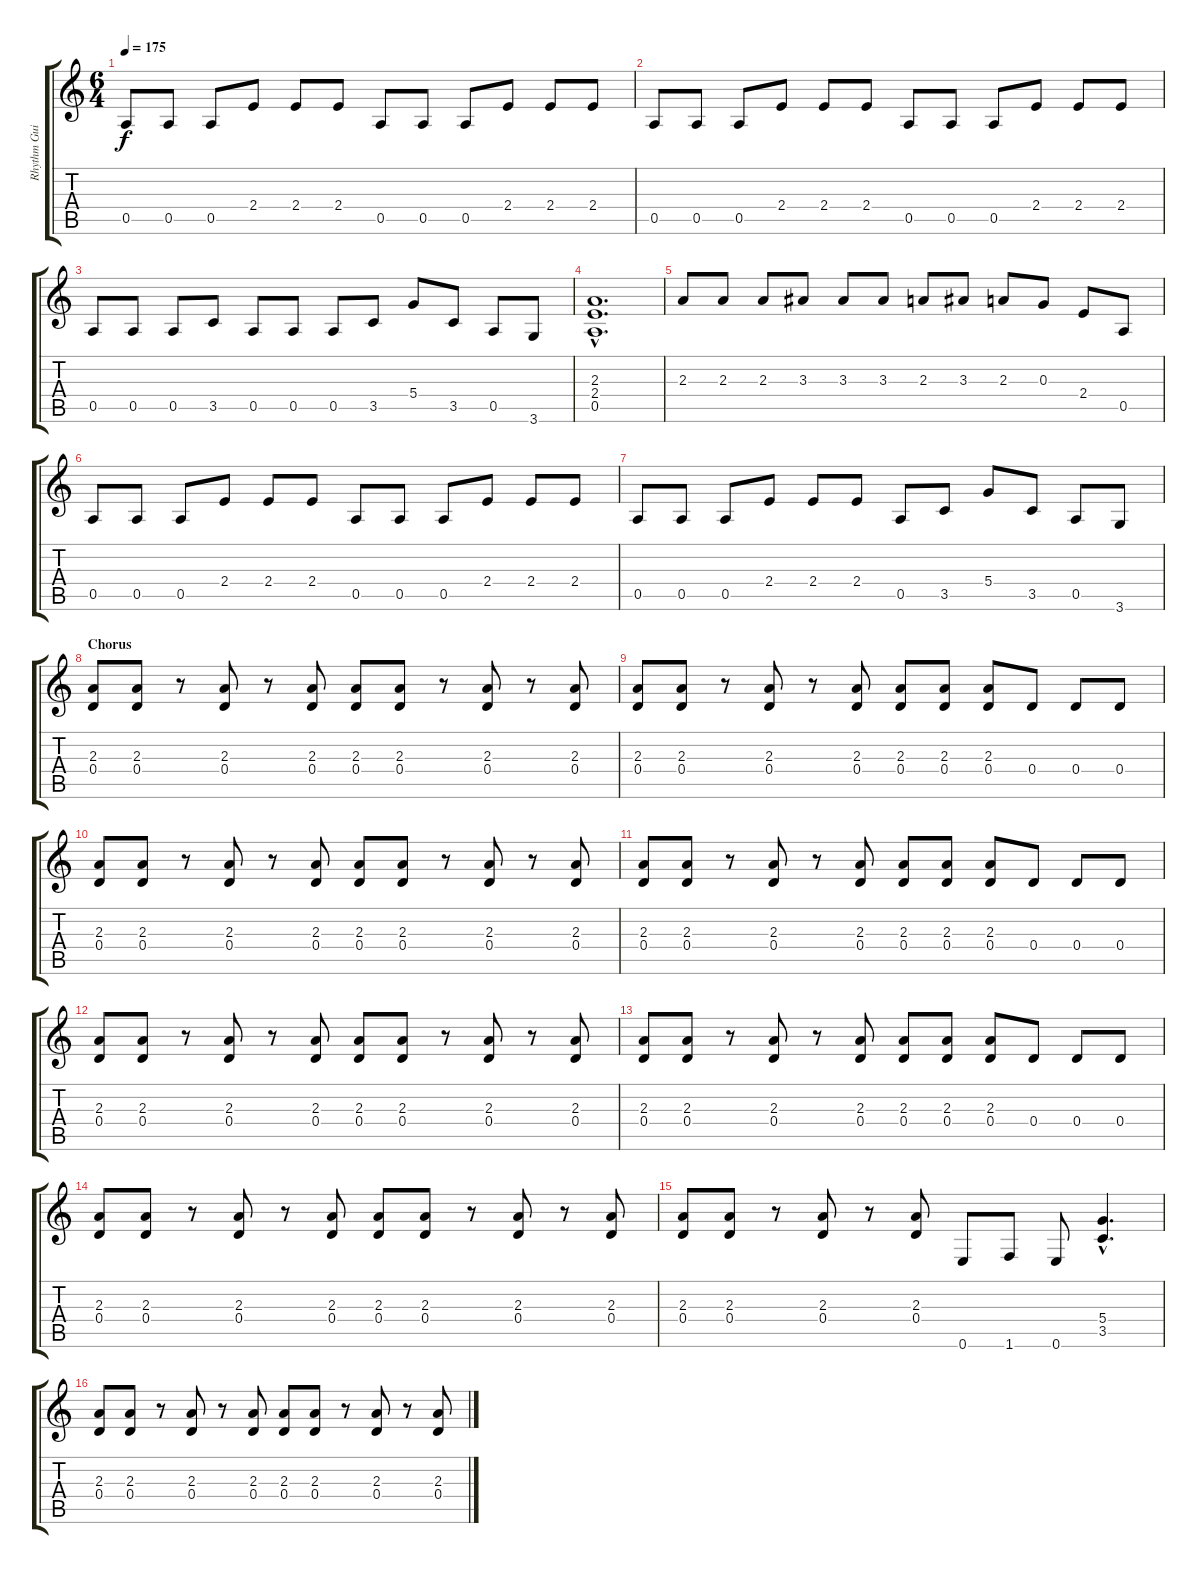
\track ("Rhythm Guitar" "Rhythm Gui") {instrument distortionguitar}
\staff {score tabs}
\tuning (E4 B3 G3 D3 A2 E2) {hide}
\ts (6 4)
\tempo 175
\clef g2
\ks c
0.5.8{dy f} 0.5.8 0.5.8 2.4.8 2.4.8 2.4.8 0.5.8 0.5.8 0.5.8 2.4.8 2.4.8 2.4.8 |
0.5.8 0.5.8 0.5.8 2.4.8 2.4.8 2.4.8 0.5.8 0.5.8 0.5.8 2.4.8 2.4.8 2.4.8 |
0.5.8 0.5.8 0.5.8 3.5.8 0.5.8 0.5.8 0.5.8 3.5.8 5.4.8 3.5.8 0.5.8 3.6.8 |
(2.3{hac} 2.4{hac} 0.5{hac}).1{d} |
2.3.8 2.3.8 2.3.8 3.3.8 3.3.8 3.3.8 2.3.8 3.3.8 2.3.8 0.3.8 2.4.8 0.5.8 |
0.5.8 0.5.8 0.5.8 2.4.8 2.4.8 2.4.8 0.5.8 0.5.8 0.5.8 2.4.8 2.4.8 2.4.8 |
0.5.8 0.5.8 0.5.8 2.4.8 2.4.8 2.4.8 0.5.8 3.5.8 5.4.8 3.5.8 0.5.8 3.6.8 |
\section ("" "Chorus")
(2.3 0.4).8 (2.3 0.4).8 r.8 (2.3 0.4).8 r.8 (2.3 0.4).8 (2.3 0.4).8 (2.3 0.4).8 r.8 (2.3 0.4).8 r.8 (2.3 0.4).8 |
(2.3 0.4).8 (2.3 0.4).8 r.8 (2.3 0.4).8 r.8 (2.3 0.4).8 (2.3 0.4).8 (2.3 0.4).8 (2.3 0.4).8 0.4.8 0.4.8 0.4.8 |
(2.3 0.4).8 (2.3 0.4).8 r.8 (2.3 0.4).8 r.8 (2.3 0.4).8 (2.3 0.4).8 (2.3 0.4).8 r.8 (2.3 0.4).8 r.8 (2.3 0.4).8 |
(2.3 0.4).8 (2.3 0.4).8 r.8 (2.3 0.4).8 r.8 (2.3 0.4).8 (2.3 0.4).8 (2.3 0.4).8 (2.3 0.4).8 0.4.8 0.4.8 0.4.8 |
(2.3 0.4).8 (2.3 0.4).8 r.8 (2.3 0.4).8 r.8 (2.3 0.4).8 (2.3 0.4).8 (2.3 0.4).8 r.8 (2.3 0.4).8 r.8 (2.3 0.4).8 |
(2.3 0.4).8 (2.3 0.4).8 r.8 (2.3 0.4).8 r.8 (2.3 0.4).8 (2.3 0.4).8 (2.3 0.4).8 (2.3 0.4).8 0.4.8 0.4.8 0.4.8 |
(2.3 0.4).8 (2.3 0.4).8 r.8 (2.3 0.4).8 r.8 (2.3 0.4).8 (2.3 0.4).8 (2.3 0.4).8 r.8 (2.3 0.4).8 r.8 (2.3 0.4).8 |
(2.3 0.4).8 (2.3 0.4).8 r.8 (2.3 0.4).8 r.8 (2.3 0.4).8 0.6.8 1.6.8 0.6.8 (5.4{hac} 3.5{hac}).4{d} |
(2.3 0.4).8 (2.3 0.4).8 r.8 (2.3 0.4).8 r.8 (2.3 0.4).8 (2.3 0.4).8 (2.3 0.4).8 r.8 (2.3 0.4).8 r.8 (2.3 0.4).8
